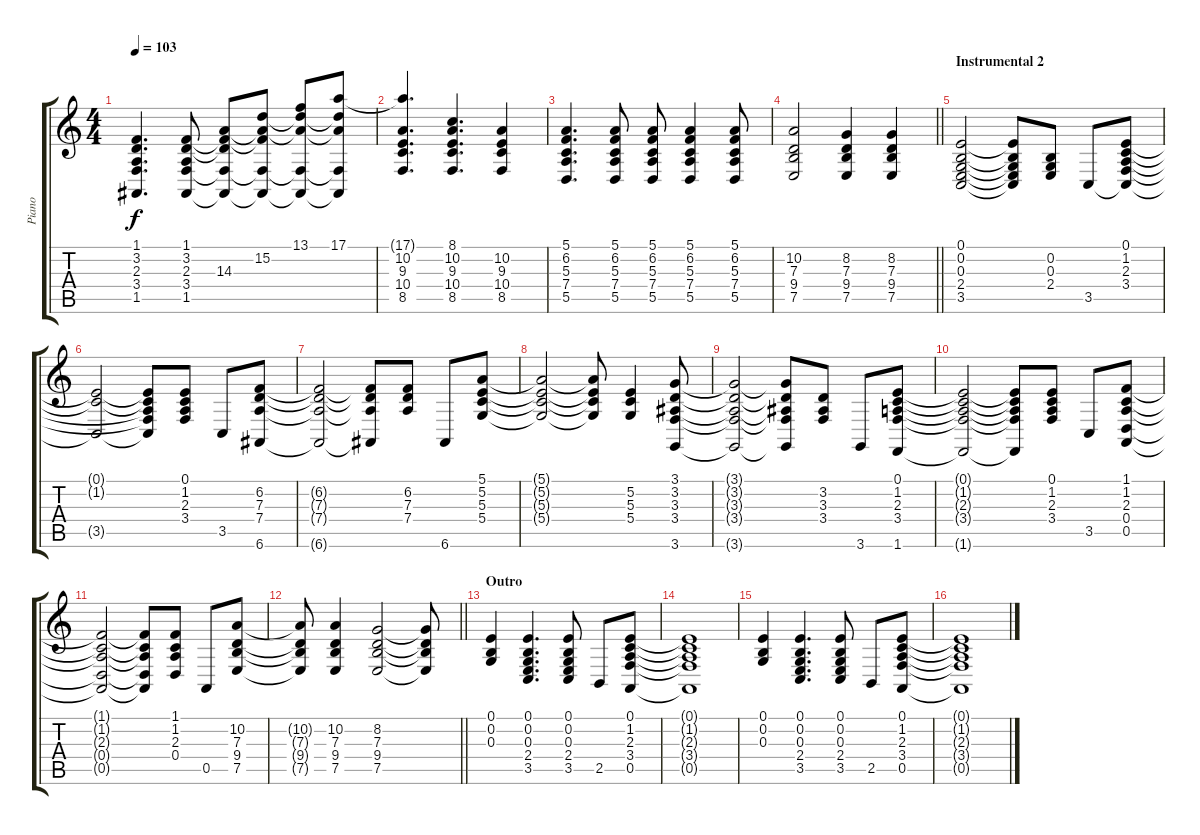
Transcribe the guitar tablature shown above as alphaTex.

\track ("Piano" "Piano") {instrument acousticgrandpiano}
\staff {score tabs}
\tuning (E4 B3 G3 D3 A2 E2) {hide}
\ts (4 4)
\tempo 103
\clef g2
\ks c
(1.1 3.2 2.3 3.4 1.5).4{d dy f} (1.1 3.2 2.3 3.4 1.5).8 (1.1{t} 3.2{t} 14.3 3.4{t} 1.5{t}).8 (1.1{t} 15.2 14.3{t} 3.4{t} 1.5{t}).8 (13.1 15.2{t} 14.3{t} 3.4{t} 1.5{t}).8 (17.1 15.2{t} 14.3{t} 3.4{t} 1.5{t}).8 |
(17.1{t} 10.2 9.3 10.4 8.5).4{d} (8.1 10.2 9.3 10.4 8.5).4{d} (10.2 9.3 10.4 8.5).4 |
(5.1 6.2 5.3 7.4 5.5).4{d} (5.1 6.2 5.3 7.4 5.5).8 (5.1 6.2 5.3 7.4 5.5).8 (5.1 6.2 5.3 7.4 5.5).4 (5.1 6.2 5.3 7.4 5.5).8 |
\barLineRight lightlight
(10.2 7.3 9.4 7.5).2 (8.2 7.3 9.4 7.5).4 (8.2 7.3 9.4 7.5).4 |
\section ("" "Instrumental 2")
(0.1 0.2 0.3 2.4 3.5).2 (0.1{t} 0.2{t} 0.3{t} 2.4{t} 3.5{t}).8 (0.2 0.3 2.4).8 3.5.8 (0.1 1.2 2.3 3.4 3.5{t}).8 |
(0.1{t} 1.2{t} 3.5{t}).2 (0.1{t} 1.2{t} 2.3{t} 3.4{t} 3.5{t}).8 (0.1 1.2 2.3 3.4).8 3.5.8 (6.2 7.3 7.4 6.6).8 |
(6.2{t} 7.3{t} 7.4{t} 6.6{t}).2 (6.2{t} 7.3{t} 7.4{t} 6.6{t}).8 (6.2 7.3 7.4).8 6.6.8 (5.1 5.2 5.3 5.4).8 |
(5.1{t} 5.2{t} 5.3{t} 5.4{t}).2 (5.1{t} 5.2{t} 5.3{t} 5.4{t}).8 (5.2 5.3 5.4).4 (3.1 3.2 3.3 3.4 3.6).8 |
(3.1{t} 3.2{t} 3.3{t} 3.4{t} 3.6{t}).2 (3.1{t} 3.2{t} 3.3{t} 3.4{t} 3.6{t}).8 (3.2 3.3 3.4).8 3.6.8 (0.1 1.2 2.3 3.4 1.6).8 |
(0.1{t} 1.2{t} 2.3{t} 3.4{t} 1.6{t}).2 (0.1{t} 1.2{t} 2.3{t} 3.4{t} 1.6{t}).8 (0.1 1.2 2.3 3.4).8 3.5.8 (1.1 1.2 2.3 0.4 0.5).8 |
(1.1{t} 1.2{t} 2.3{t} 0.4{t} 0.5{t}).2 (1.1{t} 1.2{t} 2.3{t} 0.4{t} 0.5{t}).8 (1.1 1.2 2.3 0.4).8 0.5.8 (10.2 7.3 9.4 7.5).8 |
\barLineRight lightlight
(10.2{t} 7.3{t} 9.4{t} 7.5{t}).8 (10.2 7.3 9.4 7.5).4 (8.2 7.3 9.4 7.5).2 (8.2{t} 7.3{t} 9.4{t} 7.5{t}).8 |
\section ("" "Outro")
(0.1 0.2 0.3).4 (0.1 0.2 0.3 2.4 3.5).4{d} (0.1 0.2 0.3 2.4 3.5).8 2.5.8 (0.1 1.2 2.3 3.4 0.5).8 |
(0.1{t} 1.2{t} 2.3{t} 3.4{t} 0.5{t}).1 |
(0.1 0.2 0.3).4 (0.1 0.2 0.3 2.4 3.5).4{d} (0.1 0.2 0.3 2.4 3.5).8 2.5.8 (0.1 1.2 2.3 3.4 0.5).8 |
(0.1{t} 1.2{t} 2.3{t} 3.4{t} 0.5{t}).1
